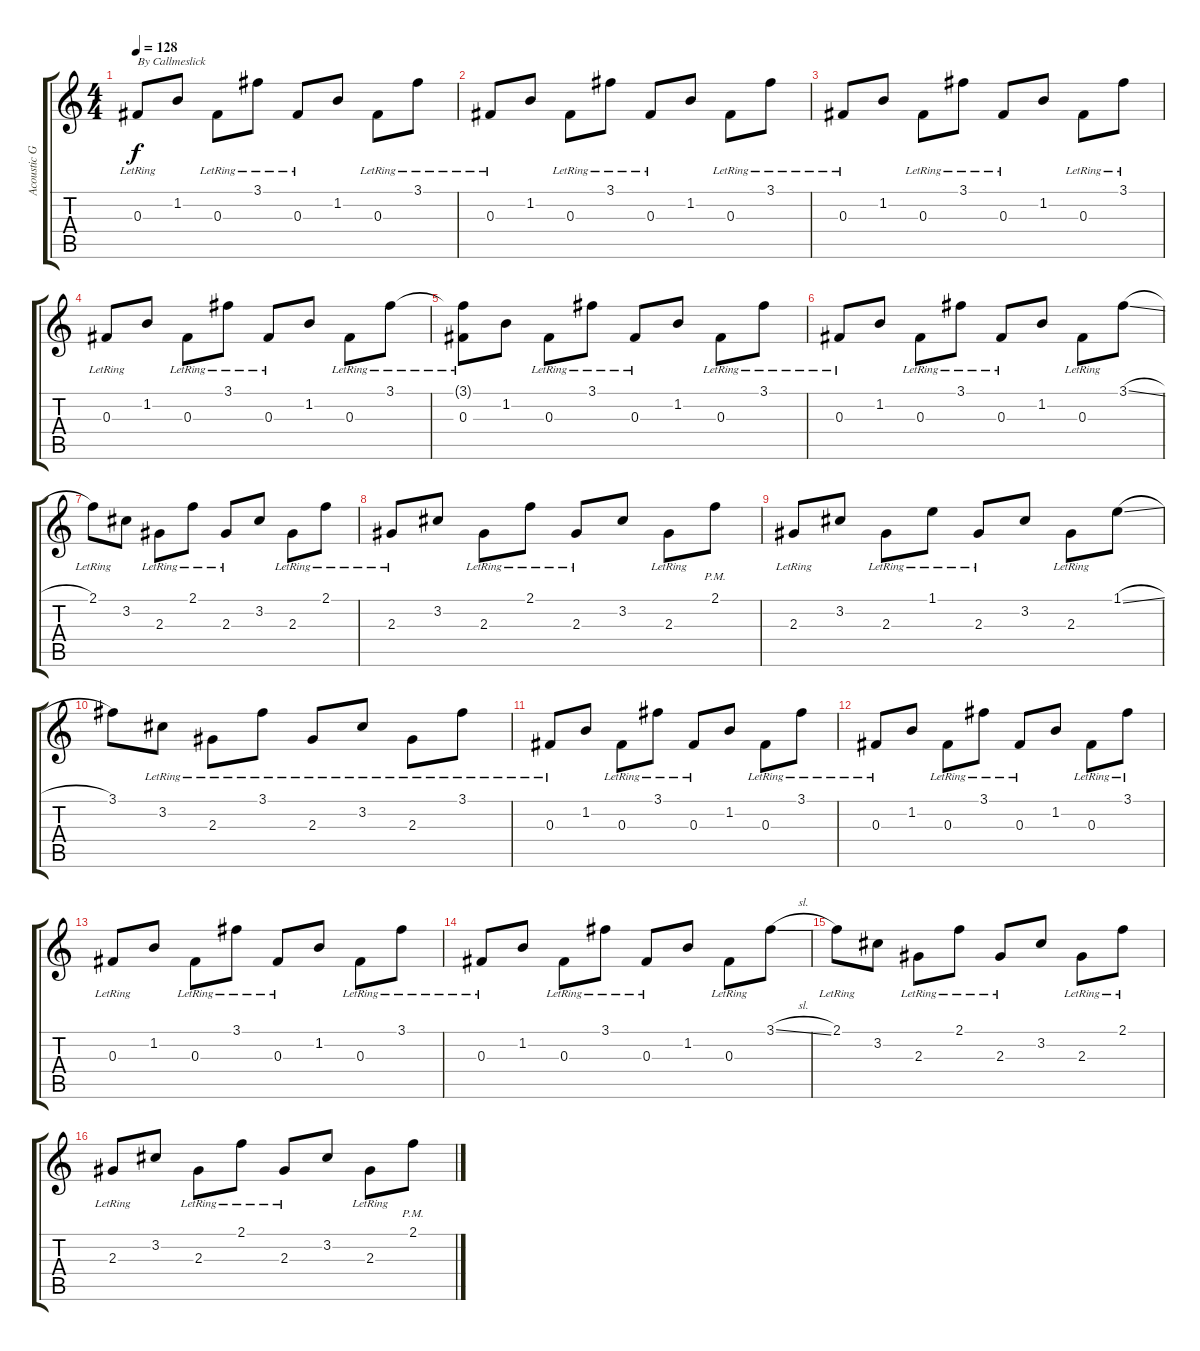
\track ("Acoustic Guitar" "Acoustic G") {instrument acousticguitarsteel}
\staff {score tabs}
\tuning (Eb4 Bb3 Gb3 Db3 Ab2 Eb2) {hide}
\ts (4 4)
\tempo 128
\clef g2
\ks c
0.3{lr}.8{txt "By Callmeslick" dy f instrument acousticguitarsteel} 1.2.8 0.3{lr}.8 3.1{lr}.8 0.3{lr}.8 1.2.8 0.3{lr}.8 3.1{lr}.8 |
0.3{lr}.8 1.2.8 0.3{lr}.8 3.1{lr}.8 0.3{lr}.8 1.2.8 0.3{lr}.8 3.1{lr}.8 |
0.3{lr}.8 1.2.8 0.3{lr}.8 3.1{lr}.8 0.3{lr}.8 1.2.8 0.3{lr}.8 3.1{lr}.8 |
0.3{lr}.8 1.2.8 0.3{lr}.8 3.1{lr}.8 0.3{lr}.8 1.2.8 0.3{lr}.8 3.1{lr}.8 |
(3.1{t} 0.3{lr}).8 1.2.8 0.3{lr}.8 3.1{lr}.8 0.3{lr}.8 1.2.8 0.3{lr}.8 3.1{lr}.8 |
0.3{lr}.8 1.2.8 0.3{lr}.8 3.1{lr}.8 0.3{lr}.8 1.2.8 0.3{lr}.8 3.1{sl}.8 |
2.1{lr}.8 3.2.8 2.3{lr}.8 2.1{lr}.8 2.3{lr}.8 3.2.8 2.3{lr}.8 2.1{lr}.8 |
2.3{lr}.8 3.2.8 2.3{lr}.8 2.1{lr}.8 2.3{lr}.8 3.2.8 2.3{lr}.8 2.1{pm}.8 |
2.3{lr}.8 3.2.8 2.3{lr}.8 1.1{lr}.8 2.3{lr}.8 3.2.8 2.3{lr}.8 1.1{sl}.8 |
3.1.8 3.2{lr}.8 2.3{lr}.8 3.1{lr}.8 2.3{lr}.8 3.2{lr}.8 2.3{lr}.8 3.1{lr}.8 |
0.3{lr}.8 1.2.8 0.3{lr}.8 3.1{lr}.8 0.3{lr}.8 1.2.8 0.3{lr}.8 3.1{lr}.8 |
0.3{lr}.8 1.2.8 0.3{lr}.8 3.1{lr}.8 0.3{lr}.8 1.2.8 0.3{lr}.8 3.1{lr}.8 |
0.3{lr}.8 1.2.8 0.3{lr}.8 3.1{lr}.8 0.3{lr}.8 1.2.8 0.3{lr}.8 3.1{lr}.8 |
0.3{lr}.8 1.2.8 0.3{lr}.8 3.1{lr}.8 0.3{lr}.8 1.2.8 0.3{lr}.8 3.1{sl}.8 |
2.1{lr}.8 3.2.8 2.3{lr}.8 2.1{lr}.8 2.3{lr}.8 3.2.8 2.3{lr}.8 2.1{lr}.8 |
2.3{lr}.8 3.2.8 2.3{lr}.8 2.1{lr}.8 2.3{lr}.8 3.2.8 2.3{lr}.8 2.1{pm}.8
